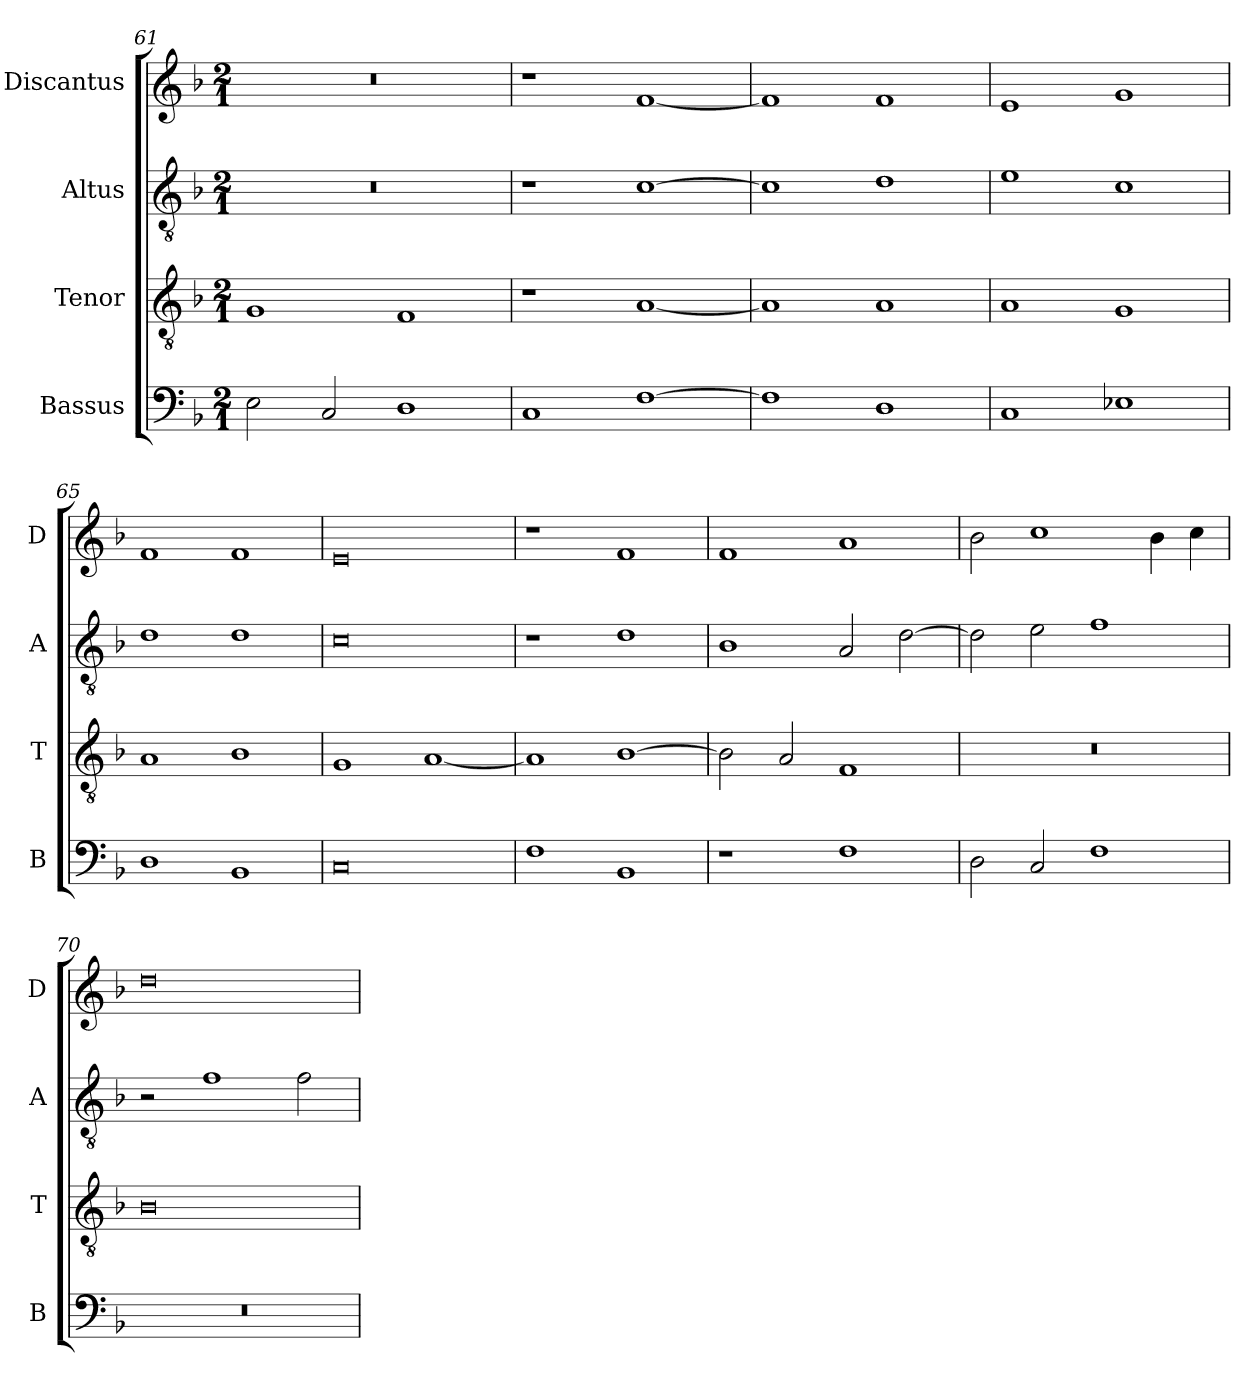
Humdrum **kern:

**kern	**kern	**kern	**kern
*part4	*part3	*part2	*part1
*staff4	*staff3	*staff2	*staff1
*I"Bassus	*I"Tenor	*I"Altus	*I"Discantus
*I'B	*I'T	*I'A	*I'D
*clefF4	*clefGv2	*clefGv2	*clefG2
*k[b-]	*k[b-]	*k[b-]	*k[b-]
*M2/1	*M2/1	*M2/1	*M2/1
=61	=61	=61	=61
2E\	1G	0r	0r
2C/	.	.	.
1D	1F	.	.
=62	=62	=62	=62
1C	1r	1r	1r
[1F	[1A	[1c	[1f
=63	=63	=63	=63
1F]	1A]	1c]	1f]
1D	1A	1d	1f
=64	=64	=64	=64
1C	1A	1e	1e
1E-X	1G	1c	1g
=65	=65	=65	=65
1D	1A	1d	1f
1BB-	1B-	1d	1f
=66	=66	=66	=66
0C	1G	0c	0e
.	[1A	.	.
=67	=67	=67	=67
1F	1A]	1r	1r
1BB-	[1B-	1d	1f
=68	=68	=68	=68
1r	2B-\]	1B-	1f
.	2A/	.	.
1F	1F	2A/	1a
.	.	[2d\	.
=69	=69	=69	=69
2D\	0r	2d\]	2b-\
2C/	.	2e\	1cc
1F	.	1f	.
.	.	.	4b-\
.	.	.	4cc\
=70	=70	=70	=70
0r	0B-	2r	0dd
.	.	1f	.
.	.	2f\	.
=	=	=	=
*-	*-	*-	*-
